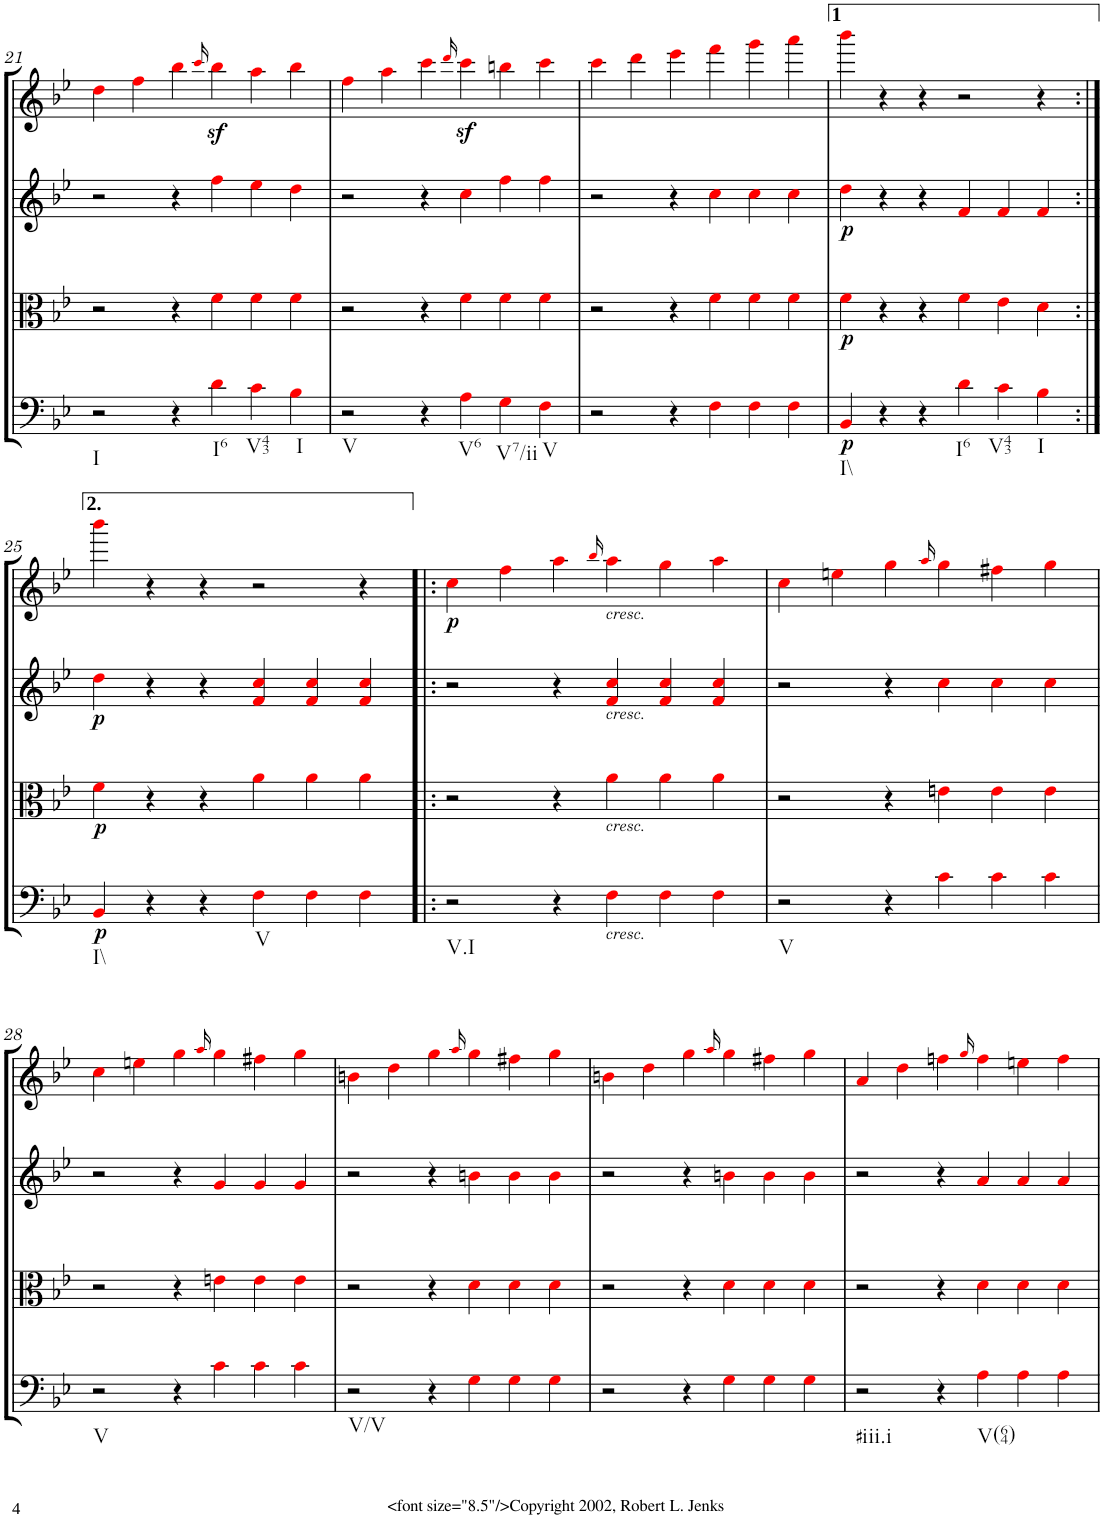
**kern	**dynam	**kern	**dynam	**kern	**dynam	**kern	**dynam
*part4	*part4	*part3	*part3	*part2	*part2	*part1	*part1
*staff4	*staff4	*staff3	*staff3	*staff2	*staff2	*staff1	*staff1
*I"Cello	*	*I"Viola	*	*I"2nd Violin	*	*I"1st Violin	*
*	*	*I'Vla	*	*I'Vln	*	*I'Vln	*
!!LO:PB:g=z
*clefF4	*	*clefC3	*	*clefG2	*	*clefG2	*
*k[b-e-]	*	*k[b-e-]	*	*k[b-e-]	*	*k[b-e-]	*
*g:	*	*g:	*	*g:	*	*g:	*
*M6/4	*	*M6/4	*	*M6/4	*	*M6/4	*
=21	=21	=21	=21	=21	=21	=21	=21
!LO:TX:b:t=I	!	!	!	!	!	!	!
2r	.	2r	.	2r	.	4ddi\	.
.	.	.	.	.	.	4ffi\	.
4r	.	4r	.	4r	.	4bb-i\	.
.	.	.	.	.	.	16qccci/	.
!LO:TX:b:t=I6	!	!	!	!	!	!	!
4di\	.	4fi\	.	4ffi\	.	4bb-z<i\	.
!LO:TX:b:t=V43	!	!	!	!	!	!	!
4ci\	.	4fi\	.	4ee-i\	.	4aai\	.
!LO:TX:b:t=I	!	!	!	!	!	!	!
4B-i\	.	4fi\	.	4ddi\	.	4bb-i\	.
=22	=22	=22	=22	=22	=22	=22	=22
!LO:TX:b:t=V	!	!	!	!	!	!	!
2r	.	2r	.	2r	.	4ffi\	.
.	.	.	.	.	.	4aai\	.
4r	.	4r	.	4r	.	4ccci\	.
.	.	.	.	.	.	16qdddi/	.
!LO:TX:b:t=V6	!	!	!	!	!	!	!
4Ai\	.	4fi\	.	4cci\	.	4cccz<i\	.
!LO:TX:b:t=V7/ii	!	!	!	!	!	!	!
4Gi\	.	4fi\	.	4ffi\	.	4bbni\	.
!LO:TX:b:t=V	!	!	!	!	!	!	!
4Fi\	.	4fi\	.	4ffi\	.	4ccci\	.
=23	=23	=23	=23	=23	=23	=23	=23
2r	.	2r	.	2r	.	4ccci\	.
.	.	.	.	.	.	4dddi\	.
4r	.	4r	.	4r	.	4eee-i\	.
4Fi\	.	4fi\	.	4cci\	.	4fffi\	.
4Fi\	.	4fi\	.	4cci\	.	4gggi\	.
4Fi\	.	4fi\	.	4cci\	.	4aaai\	.
=24	=24	=24	=24	=24	=24	=24	=24
!LO:TX:b:t=I\\	!	!	!	!	!	!	!
!	!LO:DY:b	!	!LO:DY:b	!	!LO:DY:b	!	!
4BB-i/	p	4fi\	p	4ddi\	p	4bbb-i\	.
4r	.	4r	.	4r	.	4r	.
4r	.	4r	.	4r	.	4r	.
!LO:TX:b:t=I6	!	!	!	!	!	!	!
4di\	.	4fi\	.	4fi/	.	2r	.
!LO:TX:b:t=V43	!	!	!	!	!	!	!
4ci\	.	4e-i\	.	4fi/	.	.	.
!LO:TX:b:t=I	!	!	!	!	!	!	!
4B-i\	.	4di\	.	4fi/	.	4r	.
!!LO:LB:g=z
=25:|!	=25:|!	=25:|!	=25:|!	=25:|!	=25:|!	=25:|!	=25:|!
!LO:TX:b:t=I\\	!	!	!	!	!	!	!
!	!LO:DY:b	!	!LO:DY:b	!	!LO:DY:b	!	!
4BB-i/	p	4fi\	p	4ddi\	p	4bbb-i\	.
4r	.	4r	.	4r	.	4r	.
4r	.	4r	.	4r	.	4r	.
!LO:TX:b:t=V	!	!	!	!	!	!	!
4Fi\	.	4ai\	.	4fi/ 4cci/	.	2r	.
4Fi\	.	4ai\	.	4fi/ 4cci/	.	.	.
4Fi\	.	4ai\	.	4fi/ 4cci/	.	4r	.
=26!|:	=26!|:	=26!|:	=26!|:	=26!|:	=26!|:	=26!|:	=26!|:
!LO:TX:b:t=V.I	!	!	!	!	!	!	!
!	!	!	!	!	!	!	!LO:DY:b
2r	.	2r	.	2r	.	4cci\	p
.	.	.	.	.	.	4ffi\	.
4r	.	4r	.	4r	.	4aai\	.
.	.	.	.	.	.	16qbb-i/	.
!	!	!	!	!	!	!LO:TX:b:i:t=cresc.	!
!	!	!	!	!LO:TX:b:i:t=cresc.	!	!	!
!	!	!LO:TX:b:i:t=cresc.	!	!	!	!	!
!LO:TX:b:i:t=cresc.	!	!	!	!	!	!	!
4Fi\	.	4ai\	.	4fi/ 4cci/	.	4aai\	.
4Fi\	.	4ai\	.	4fi/ 4cci/	.	4ggi\	.
4Fi\	.	4ai\	.	4fi/ 4cci/	.	4aai\	.
=27	=27	=27	=27	=27	=27	=27	=27
!LO:TX:b:t=V	!	!	!	!	!	!	!
2r	.	2r	.	2r	.	4cci\	.
.	.	.	.	.	.	4eeni\	.
4r	.	4r	.	4r	.	4ggi\	.
.	.	.	.	.	.	16qaai/	.
4ci\	.	4eni\	.	4cci\	.	4ggi\	.
4ci\	.	4ei\	.	4cci\	.	4ff#Xi\	.
4ci\	.	4ei\	.	4cci\	.	4ggi\	.
!!LO:LB:g=z
=28	=28	=28	=28	=28	=28	=28	=28
!LO:TX:b:t=V	!	!	!	!	!	!	!
2r	.	2r	.	2r	.	4cci\	.
.	.	.	.	.	.	4eeni\	.
4r	.	4r	.	4r	.	4ggi\	.
.	.	.	.	.	.	16qaai/	.
4ci\	.	4eni\	.	4gi/	.	4ggi\	.
4ci\	.	4ei\	.	4gi/	.	4ff#Xi\	.
4ci\	.	4ei\	.	4gi/	.	4ggi\	.
=29	=29	=29	=29	=29	=29	=29	=29
!LO:TX:b:t=V/V	!	!	!	!	!	!	!
2r	.	2r	.	2r	.	4bni\	.
.	.	.	.	.	.	4ddi\	.
4r	.	4r	.	4r	.	4ggi\	.
.	.	.	.	.	.	16qaai/	.
4Gi\	.	4di\	.	4bni\	.	4ggi\	.
4Gi\	.	4di\	.	4bi\	.	4ff#Xi\	.
4Gi\	.	4di\	.	4bi\	.	4ggi\	.
=30	=30	=30	=30	=30	=30	=30	=30
2r	.	2r	.	2r	.	4bni\	.
.	.	.	.	.	.	4ddi\	.
4r	.	4r	.	4r	.	4ggi\	.
.	.	.	.	.	.	16qaai/	.
4Gi\	.	4di\	.	4bni\	.	4ggi\	.
4Gi\	.	4di\	.	4bi\	.	4ff#Xi\	.
4Gi\	.	4di\	.	4bi\	.	4ggi\	.
=31	=31	=31	=31	=31	=31	=31	=31
!LO:TX:b:t=#iii.i	!	!	!	!	!	!	!
2r	.	2r	.	2r	.	4ai/	.
.	.	.	.	.	.	4ddi\	.
4r	.	4r	.	4r	.	4ffni\	.
.	.	.	.	.	.	16qggi/	.
!LO:TX:b:t=V(64)	!	!	!	!	!	!	!
4Ai\	.	4di\	.	4ai/	.	4ffi\	.
4Ai\	.	4di\	.	4ai/	.	4eeni\	.
4Ai\	.	4di\	.	4ai/	.	4ffi\	.
=	=	=	=	=	=	=	=
*-	*-	*-	*-	*-	*-	*-	*-
